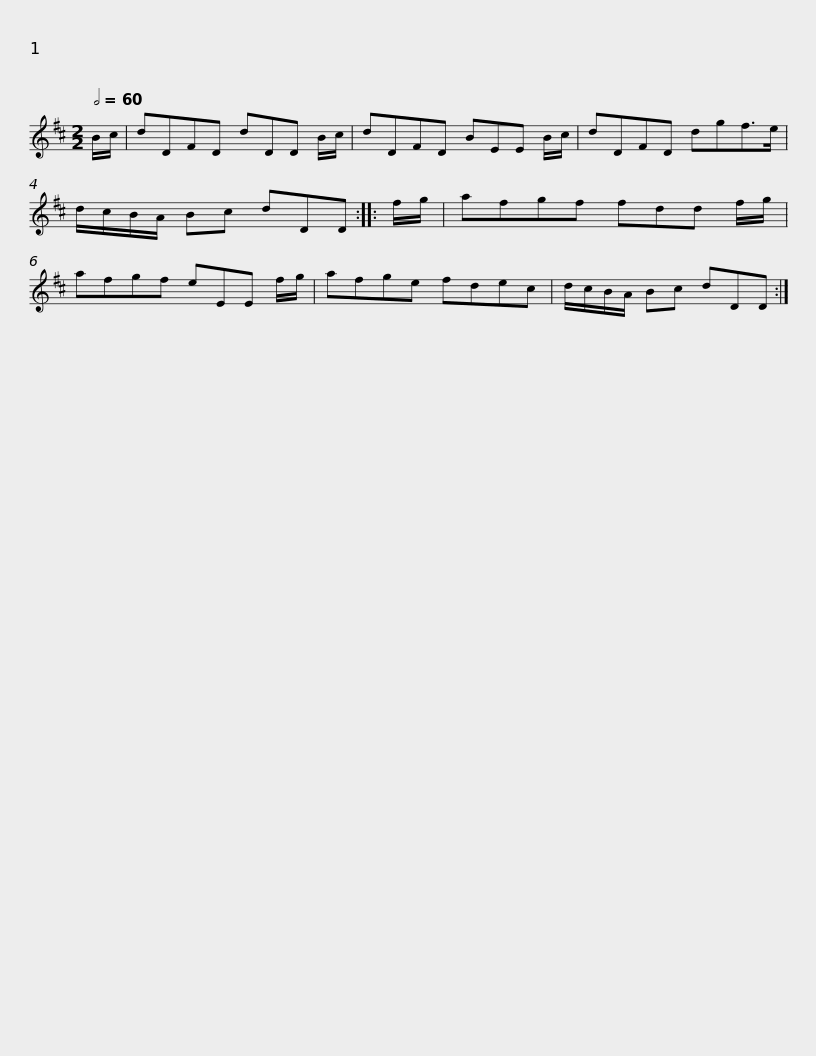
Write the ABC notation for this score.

X:1
L:1/8
Q:1/2=60
M:2/2
I:linebreak $
K:D
V:1 treble
V:1
 B/c/ | dDFD dDD B/c/ | dDFD BEE B/c/ | dDFD dgf>e | d/c/B/A/ Bc dDD :: %5
 f/g/ |$ afgf fdd f/g/ | afgf eEE f/g/ | afge fdec | d/c/B/A/ Bc dDD :| %10
